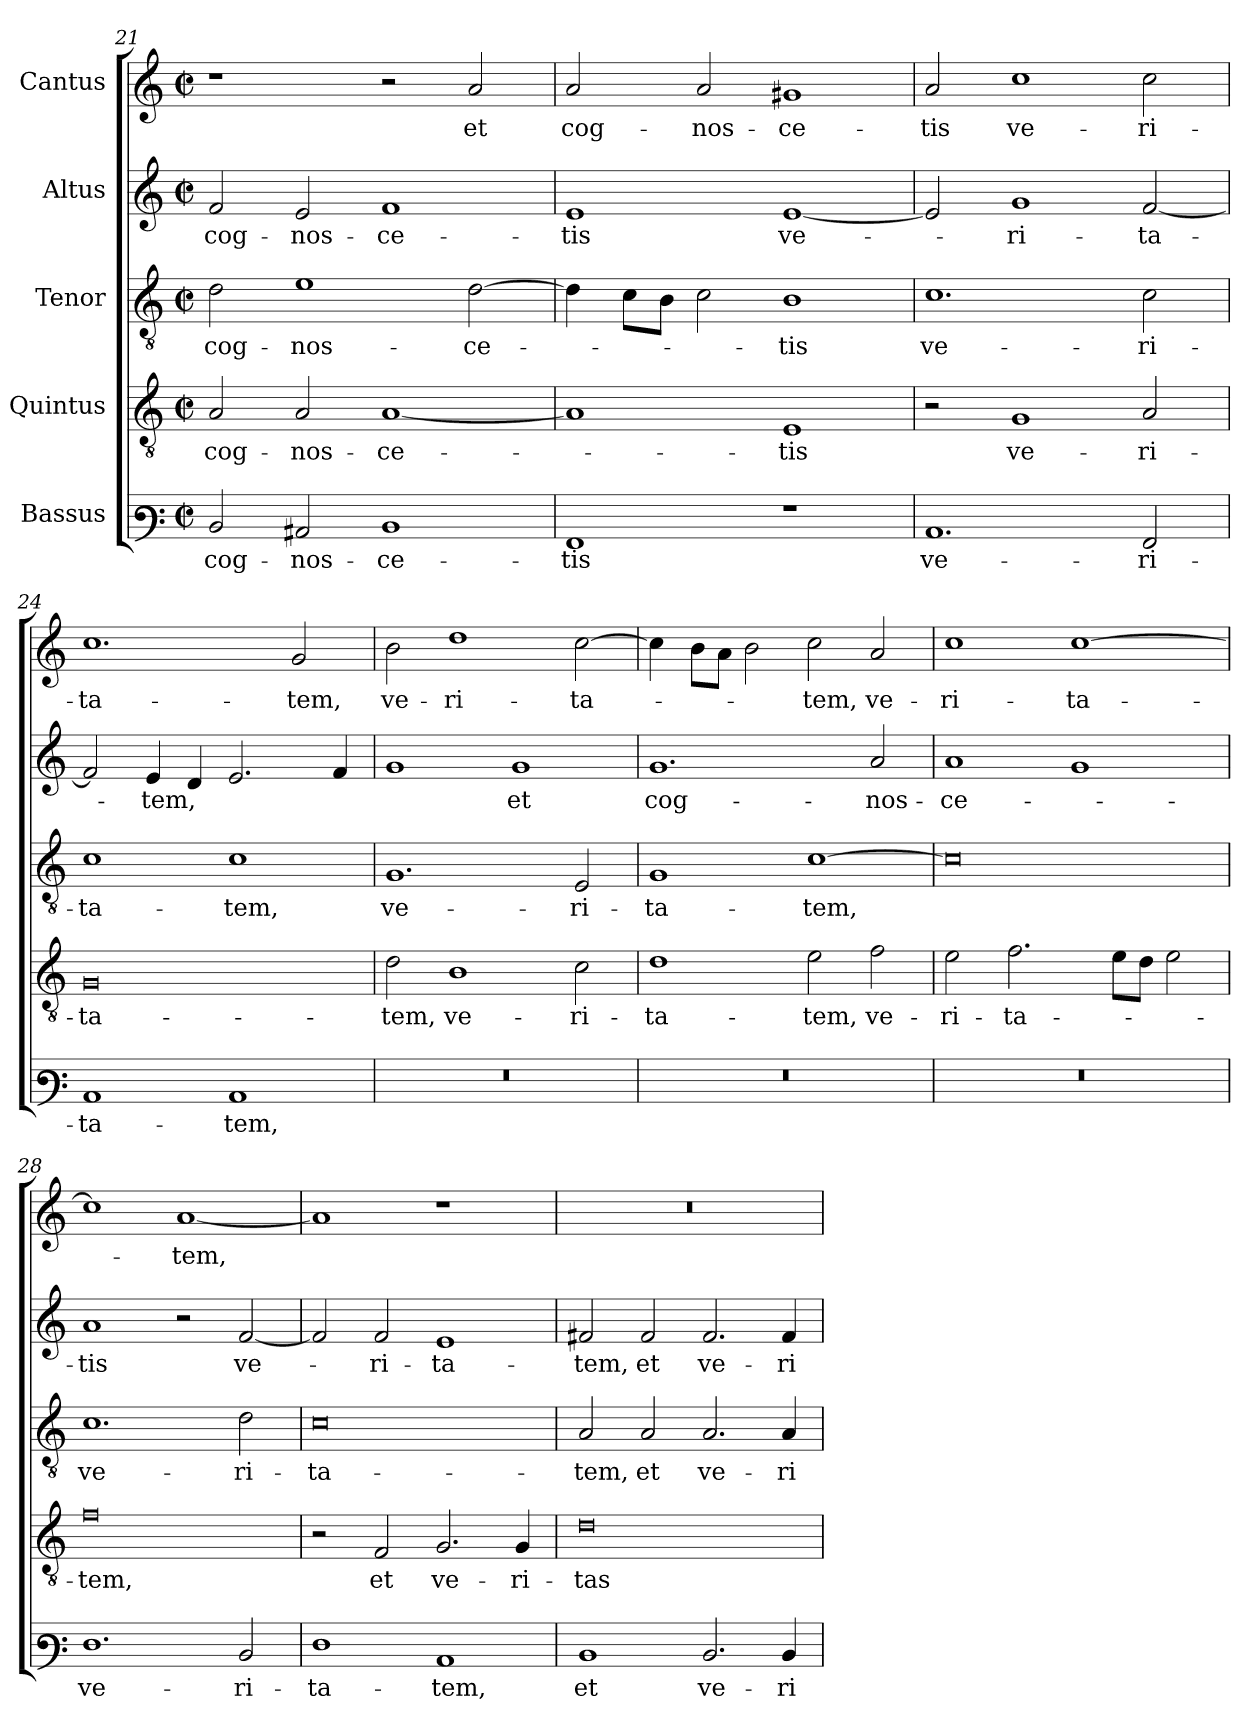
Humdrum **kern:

**kern	**text	**kern	**text	**kern	**text	**kern	**text	**kern	**text
*part5	*part5	*part4	*part4	*part3	*part3	*part2	*part2	*part1	*part1
*staff5	*staff5	*staff4	*staff4	*staff3	*staff3	*staff2	*staff2	*staff1	*staff1
*I"Bassus	*	*I"Quintus	*	*I"Tenor	*	*I"Altus	*	*I"Cantus	*
*clefF3	*	*clefGv2	*	*clefGv2	*	*clefG2	*	*clefG2	*
*k[]	*	*k[]	*	*k[]	*	*k[]	*	*k[]	*
*M4/2	*	*M4/2	*	*M4/2	*	*M4/2	*	*M4/2	*
*met(c|)	*	*met(c|)	*	*met(c|)	*	*met(c|)	*	*met(c|)	*
=21	=21	=21	=21	=21	=21	=21	=21	=21	=21
!	!LO:LY:b	!	!LO:LY:b	!	!LO:LY:b	!	!LO:LY:b	!	!
2D/	cog-	2A/	cog-	2d\	cog-	2f/	cog-	1r	.
!	!LO:LY:b	!	!LO:LY:b	!	!LO:LY:b	!	!LO:LY:b	!	!
2C#X/	-nos-	2A/	-nos-	1e	-nos-	2e/	-nos-	.	.
!	!LO:LY:b	!	!LO:LY:b	!	!	!	!LO:LY:b	!	!
1D	-ce-	[1A	-ce-	.	.	1f	-ce-	2r	.
!	!	!	!	!	!LO:LY:b	!	!	!	!LO:LY:b
.	.	.	.	[2d\	-ce-	.	.	2a/	et
=22	=22	=22	=22	=22	=22	=22	=22	=22	=22
!	!LO:LY:b	!	!	!	!	!	!LO:LY:b	!	!LO:LY:b
1AA	-tis	1A]	.	4d\]	.	1e	-tis	2a/	cog-
.	.	.	.	8c\L	.	.	.	.	.
.	.	.	.	8B\J	.	.	.	.	.
!	!	!	!	!	!	!	!	!	!LO:LY:b
.	.	.	.	2c\	.	.	.	2a/	-nos-
!	!	!	!LO:LY:b	!	!LO:LY:b	!	!LO:LY:b	!	!LO:LY:b
1r	.	1E	-tis	1B	-tis	[1e	ve-	1g#X	-ce-
!!LO:LB:g=z
=23	=23	=23	=23	=23	=23	=23	=23	=23	=23
!	!LO:LY:b	!	!	!	!LO:LY:b	!	!	!	!LO:LY:b
1.C	ve-	2r	.	1.c	ve-	2e/]	.	2a/	-tis
!	!	!	!LO:LY:b	!	!	!	!LO:LY:b	!	!LO:LY:b
.	.	1G	ve-	.	.	1g	-ri-	1cc	ve-
!	!LO:LY:b	!	!LO:LY:b	!	!LO:LY:b	!	!LO:LY:b	!	!LO:LY:b
2AA/	-ri-	2A/	-ri-	2c\	-ri-	[2f/	-ta-	2cc\	-ri-
=24	=24	=24	=24	=24	=24	=24	=24	=24	=24
!	!LO:LY:b	!	!LO:LY:b	!	!LO:LY:b	!	!	!	!LO:LY:b
1C	-ta-	0G	-ta-	1c	-ta-	2f/]	.	1.cc	-ta-
!	!	!	!	!	!	!	!LO:LY:b	!	!
.	.	.	.	.	.	4e/	-tem,	.	.
.	.	.	.	.	.	4d/	.	.	.
!	!LO:LY:b	!	!	!	!LO:LY:b	!	!	!	!
1C	-tem,	.	.	1c	-tem,	2.e/	.	.	.
!	!	!	!	!	!	!	!	!	!LO:LY:b
.	.	.	.	.	.	.	.	2g/	-tem,
.	.	.	.	.	.	4f/	.	.	.
=25	=25	=25	=25	=25	=25	=25	=25	=25	=25
!	!	!	!LO:LY:b	!	!LO:LY:b	!	!	!	!LO:LY:b
0r	.	2d\	tem,	1.G	ve-	1g	.	2b\	ve-
!	!	!	!LO:LY:b	!	!	!	!	!	!LO:LY:b
.	.	1B	ve-	.	.	.	.	1dd	-ri-
!	!	!	!	!	!	!	!LO:LY:b	!	!
.	.	.	.	.	.	1g	et	.	.
!	!	!	!LO:LY:b	!	!LO:LY:b	!	!	!	!LO:LY:b
.	.	2c\	-ri-	2E/	-ri-	.	.	[2cc\	-ta-
=26	=26	=26	=26	=26	=26	=26	=26	=26	=26
!	!	!	!LO:LY:b	!	!LO:LY:b	!	!LO:LY:b	!	!
0r	.	1d	-ta-	1G	-ta-	1.g	cog-	4cc\]	.
.	.	.	.	.	.	.	.	8b\L	.
.	.	.	.	.	.	.	.	8a\J	.
.	.	.	.	.	.	.	.	2b\	.
!	!	!	!LO:LY:b	!	!LO:LY:b	!	!	!	!LO:LY:b
.	.	2e\	-tem,	[1c	-tem,	.	.	2cc\	-tem,
!	!	!	!LO:LY:b	!	!	!	!LO:LY:b	!	!LO:LY:b
.	.	2f\	ve-	.	.	2a/	-nos-	2a/	ve-
=27	=27	=27	=27	=27	=27	=27	=27	=27	=27
!	!	!	!LO:LY:b	!	!	!	!LO:LY:b	!	!LO:LY:b
0r	.	2e\	-ri-	0c]	.	1a	-ce-	1cc	-ri-
!	!	!	!LO:LY:b	!	!	!	!	!	!
.	.	2.f\	-ta-	.	.	.	.	.	.
!	!	!	!	!	!	!	!	!	!LO:LY:b
.	.	.	.	.	.	1g	.	[1cc	-ta-
.	.	8e\L	.	.	.	.	.	.	.
.	.	8d\J	.	.	.	.	.	.	.
.	.	2e\	.	.	.	.	.	.	.
!!LO:PB:g=z
=28	=28	=28	=28	=28	=28	=28	=28	=28	=28
!	!LO:LY:b	!	!LO:LY:b	!	!LO:LY:b	!	!LO:LY:b	!	!
1.F	ve-	0f	-tem,	1.c	ve-	1a	-tis	1cc]	.
!	!	!	!	!	!	!	!	!	!LO:LY:b
.	.	.	.	.	.	2r	.	[1a	-tem,
!	!LO:LY:b	!	!	!	!LO:LY:b	!	!LO:LY:b	!	!
2D/	-ri-	.	.	2d\	-ri-	[2f/	ve-	.	.
=29	=29	=29	=29	=29	=29	=29	=29	=29	=29
!	!LO:LY:b	!	!	!	!LO:LY:b	!	!	!	!
1F	-ta-	2r	.	0c	-ta-	2f/]	.	1a]	.
!	!	!	!LO:LY:b	!	!	!	!LO:LY:b	!	!
.	.	2F/	et	.	.	2f/	-ri-	.	.
!	!LO:LY:b	!	!LO:LY:b	!	!	!	!LO:LY:b	!	!
1C	-tem,	2.G/	ve-	.	.	1e	-ta-	1r	.
!	!	!	!LO:LY:b	!	!	!	!	!	!
.	.	4G/	-ri-	.	.	.	.	.	.
=30	=30	=30	=30	=30	=30	=30	=30	=30	=30
!	!LO:LY:b	!	!LO:LY:b	!	!LO:LY:b	!	!LO:LY:b	!	!
1D	et	0d	-tas	2A/	-tem,	2f#X/	-tem,	0r	.
!	!	!	!	!	!LO:LY:b	!	!LO:LY:b	!	!
.	.	.	.	2A/	et	2f#/	et	.	.
!	!LO:LY:b	!	!	!	!LO:LY:b	!	!LO:LY:b	!	!
2.D/	ve-	.	.	2.A/	ve-	2.f#/	ve-	.	.
!	!LO:LY:b	!	!	!	!LO:LY:b	!	!LO:LY:b	!	!
4D/	-ri-	.	.	4A/	-ri-	4f#/	-ri-	.	.
=	=	=	=	=	=	=	=	=	=
*-	*-	*-	*-	*-	*-	*-	*-	*-	*-
